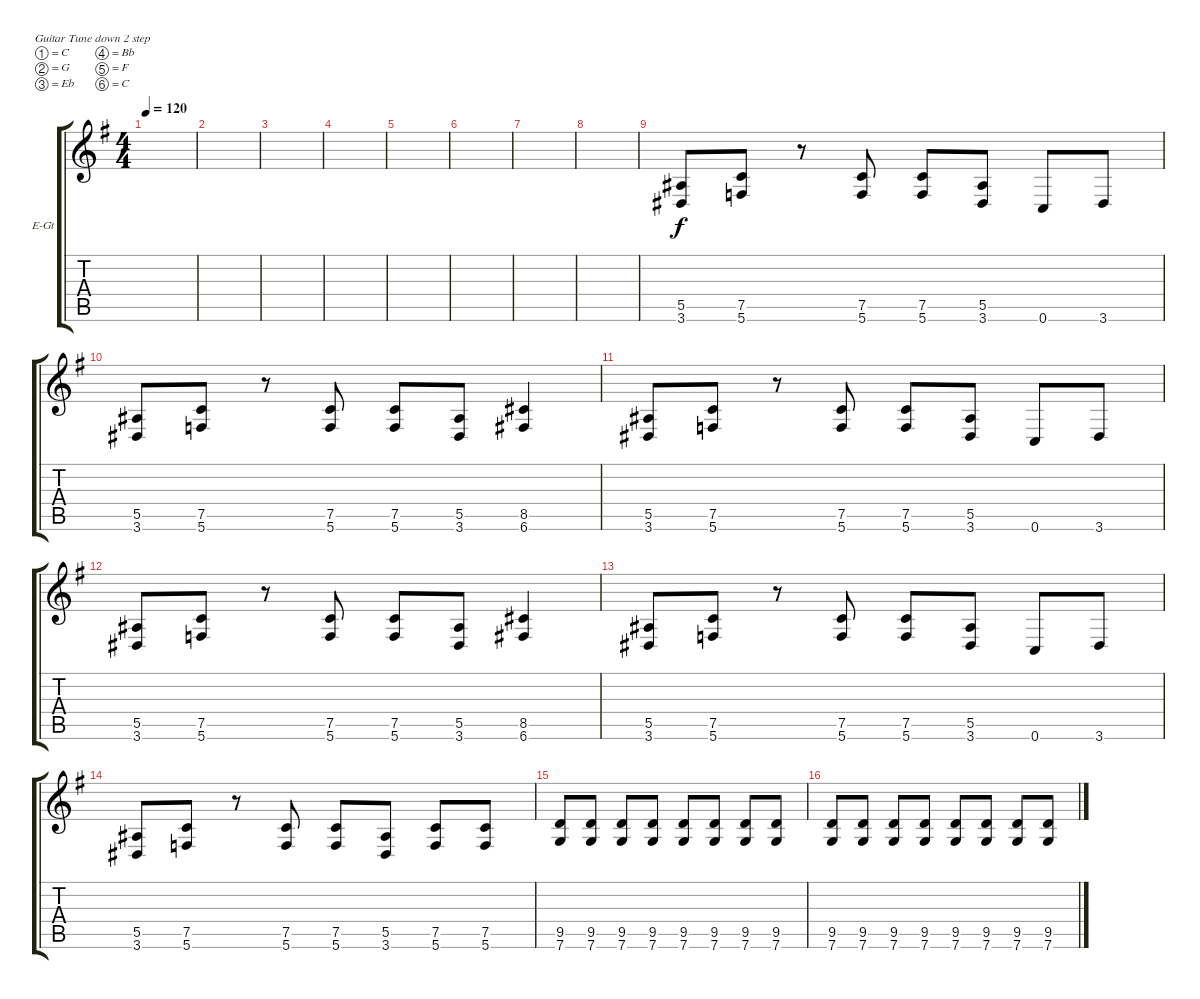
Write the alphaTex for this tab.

\defaultSystemsLayout 4
\bracketExtendMode groupsimilarinstruments
\firstSystemTrackNameOrientation horizontal
\otherSystemsTrackNameOrientation horizontal
\track ("Electric Guitar" "E-Gt") {instrument distortionguitar}
\staff {score tabs}
\tuning (C4 G3 Eb3 Bb2 F2 C2)
\ts (4 4)
\tempo 120
\clef g2
\scale
1.05549
\ks g
|
\scale
0.944515 |
\scale
1.05549 |
\scale
0.944515 |
\scale
1.05549 |
\scale
0.944515 |
\scale
1.05549 |
\scale
0.944515 |
\scale
1.05549 (3.6 5.5).8 (5.6 7.5).8 r.8 (5.6 7.5).8 (5.6 7.5).8 (3.6 5.5).8 0.6.8 3.6.8 |
\scale
0.944515 (3.6 5.5).8 (5.6 7.5).8 r.8 (5.6 7.5).8 (5.6 7.5).8 (3.6 5.5).8 (6.6 8.5).4 |
\scale
1.05549 (3.6 5.5).8 (5.6 7.5).8 r.8 (5.6 7.5).8 (5.6 7.5).8 (3.6 5.5).8 0.6.8 3.6.8 |
\scale
0.944515 (3.6 5.5).8 (5.6 7.5).8 r.8 (5.6 7.5).8 (5.6 7.5).8 (3.6 5.5).8 (6.6 8.5).4 |
\scale
1.05549 (3.6 5.5).8 (5.6 7.5).8 r.8 (5.6 7.5).8 (5.6 7.5).8 (3.6 5.5).8 0.6.8 3.6.8 |
\scale
0.944515 (3.6 5.5).8 (5.6 7.5).8 r.8 (5.6 7.5).8 (5.6 7.5).8 (3.6 5.5).8 (5.6 7.5).8 (5.6 7.5).8 |
\scale
1.05549 (7.6 9.5).8 (7.6 9.5).8 (7.6 9.5).8 (7.6 9.5).8 (7.6 9.5).8 (7.6 9.5).8 (7.6 9.5).8 (7.6 9.5).8 |
\scale
0.944515 (7.6 9.5).8 (7.6 9.5).8 (7.6 9.5).8 (7.6 9.5).8 (7.6 9.5).8 (7.6 9.5).8 (7.6 9.5).8 (7.6 9.5).8
